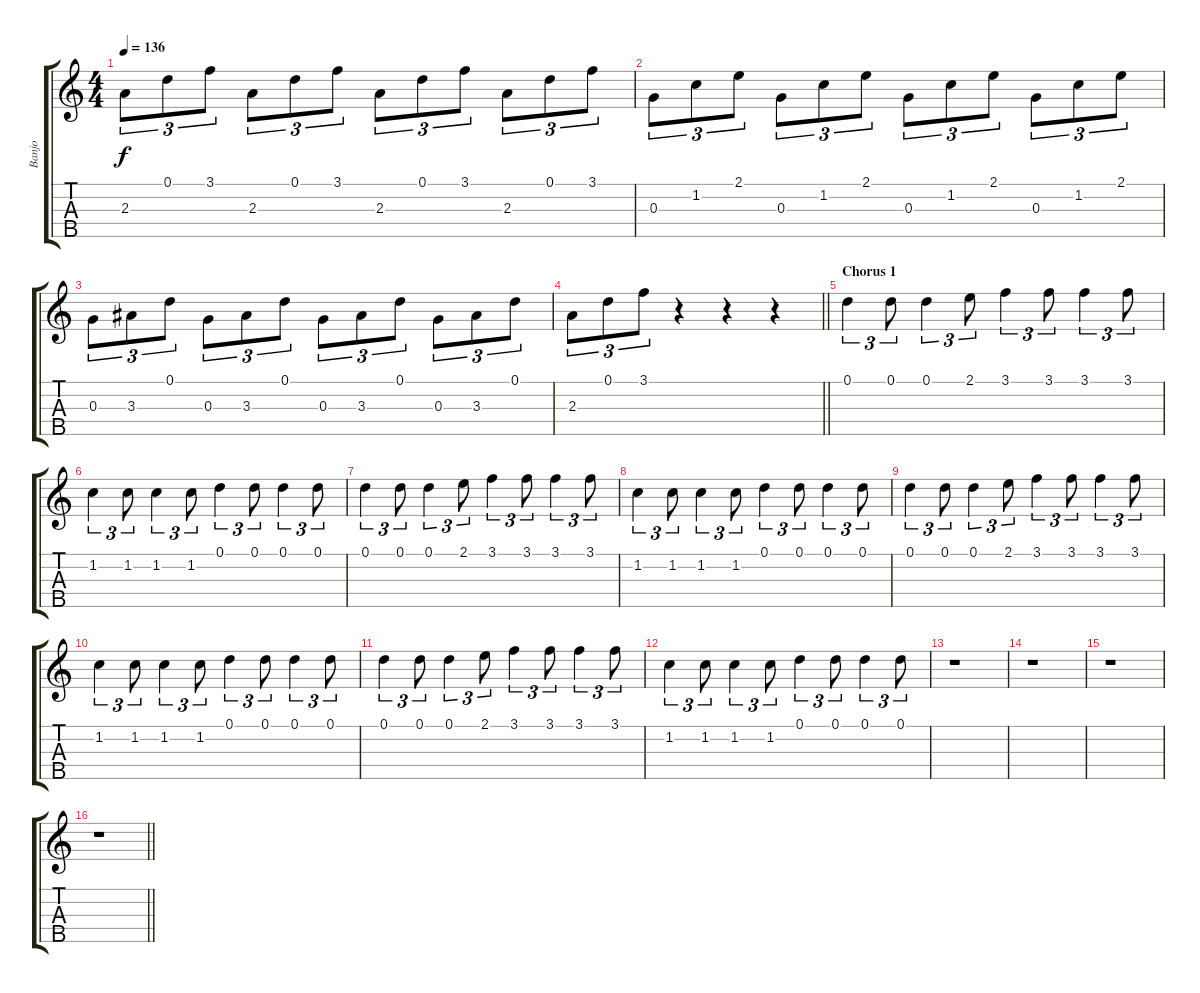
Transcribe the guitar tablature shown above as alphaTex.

\track ("Banjo" "Banjo") {instrument banjo}
\staff {score tabs}
\tuning (D4 B3 G3 D3 G4) {hide}
\displaytranspose 12
\ts (4 4)
\tempo 136
\clef g2
\ks c
2.3.8{tu (3 2) dy f} 0.1.8{tu (3 2)} 3.1.8{tu (3 2)} 2.3.8{tu (3 2)} 0.1.8{tu (3 2)} 3.1.8{tu (3 2)} 2.3.8{tu (3 2)} 0.1.8{tu (3 2)} 3.1.8{tu (3 2)} 2.3.8{tu (3 2)} 0.1.8{tu (3 2)} 3.1.8{tu (3 2)} |
0.3.8{tu (3 2)} 1.2.8{tu (3 2)} 2.1.8{tu (3 2)} 0.3.8{tu (3 2)} 1.2.8{tu (3 2)} 2.1.8{tu (3 2)} 0.3.8{tu (3 2)} 1.2.8{tu (3 2)} 2.1.8{tu (3 2)} 0.3.8{tu (3 2)} 1.2.8{tu (3 2)} 2.1.8{tu (3 2)} |
0.3.8{tu (3 2)} 3.3.8{tu (3 2)} 0.1.8{tu (3 2)} 0.3.8{tu (3 2)} 3.3.8{tu (3 2)} 0.1.8{tu (3 2)} 0.3.8{tu (3 2)} 3.3.8{tu (3 2)} 0.1.8{tu (3 2)} 0.3.8{tu (3 2)} 3.3.8{tu (3 2)} 0.1.8{tu (3 2)} |
\barLineRight lightlight
2.3.8{tu (3 2)} 0.1.8{tu (3 2)} 3.1.8{tu (3 2)} r.4 r.4 r.4 |
\section ("" "Chorus 1")
0.1.4{tu (3 2)} 0.1.8{tu (3 2)} 0.1.4{tu (3 2)} 2.1.8{tu (3 2)} 3.1.4{tu (3 2)} 3.1.8{tu (3 2)} 3.1.4{tu (3 2)} 3.1.8{tu (3 2)} |
1.2.4{tu (3 2)} 1.2.8{tu (3 2)} 1.2.4{tu (3 2)} 1.2.8{tu (3 2)} 0.1.4{tu (3 2)} 0.1.8{tu (3 2)} 0.1.4{tu (3 2)} 0.1.8{tu (3 2)} |
0.1.4{tu (3 2)} 0.1.8{tu (3 2)} 0.1.4{tu (3 2)} 2.1.8{tu (3 2)} 3.1.4{tu (3 2)} 3.1.8{tu (3 2)} 3.1.4{tu (3 2)} 3.1.8{tu (3 2)} |
1.2.4{tu (3 2)} 1.2.8{tu (3 2)} 1.2.4{tu (3 2)} 1.2.8{tu (3 2)} 0.1.4{tu (3 2)} 0.1.8{tu (3 2)} 0.1.4{tu (3 2)} 0.1.8{tu (3 2)} |
0.1.4{tu (3 2)} 0.1.8{tu (3 2)} 0.1.4{tu (3 2)} 2.1.8{tu (3 2)} 3.1.4{tu (3 2)} 3.1.8{tu (3 2)} 3.1.4{tu (3 2)} 3.1.8{tu (3 2)} |
1.2.4{tu (3 2)} 1.2.8{tu (3 2)} 1.2.4{tu (3 2)} 1.2.8{tu (3 2)} 0.1.4{tu (3 2)} 0.1.8{tu (3 2)} 0.1.4{tu (3 2)} 0.1.8{tu (3 2)} |
0.1.4{tu (3 2)} 0.1.8{tu (3 2)} 0.1.4{tu (3 2)} 2.1.8{tu (3 2)} 3.1.4{tu (3 2)} 3.1.8{tu (3 2)} 3.1.4{tu (3 2)} 3.1.8{tu (3 2)} |
1.2.4{tu (3 2)} 1.2.8{tu (3 2)} 1.2.4{tu (3 2)} 1.2.8{tu (3 2)} 0.1.4{tu (3 2)} 0.1.8{tu (3 2)} 0.1.4{tu (3 2)} 0.1.8{tu (3 2)} |
r.1 |
r.1 |
r.1 |
\barLineRight lightlight
r.1
